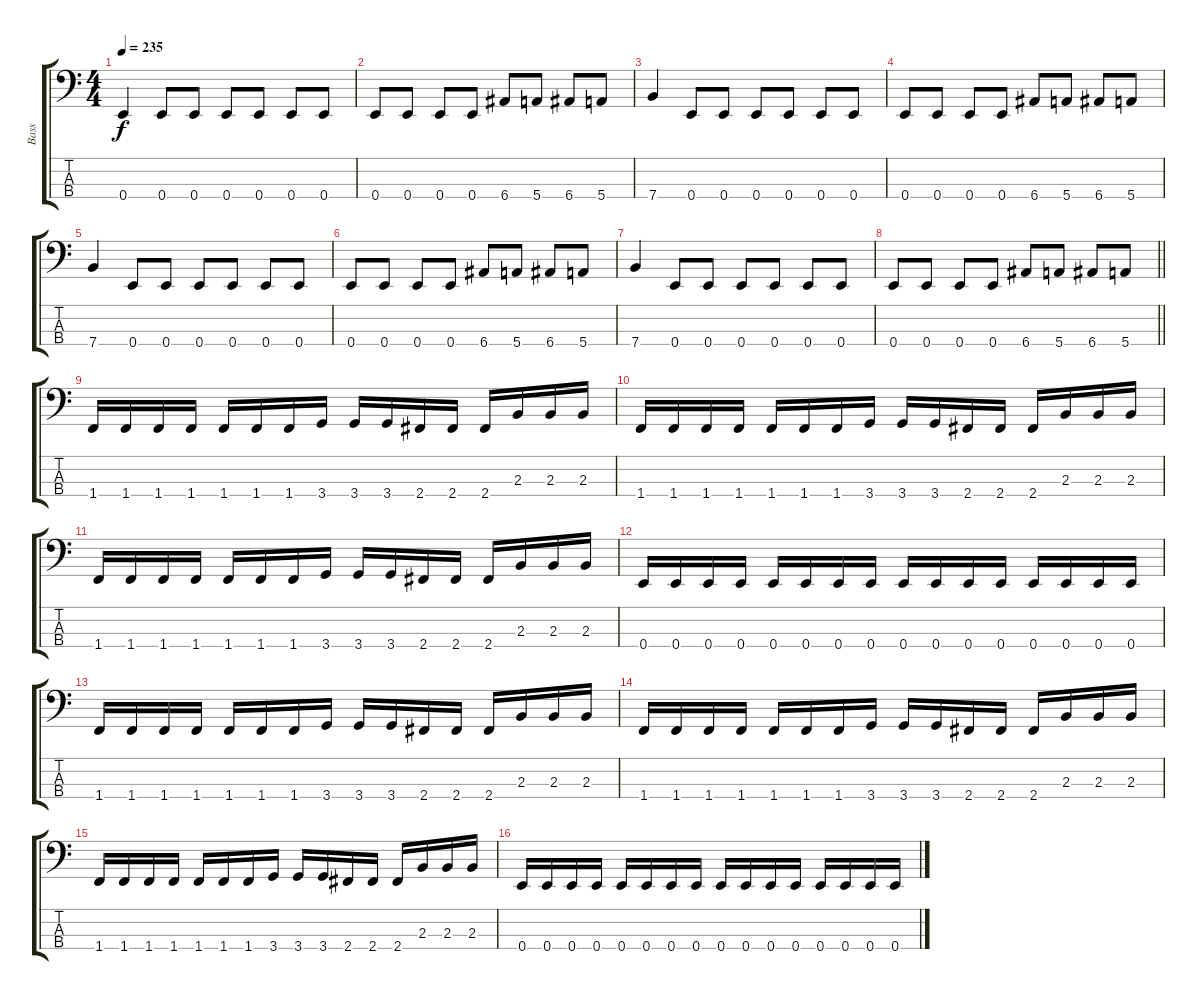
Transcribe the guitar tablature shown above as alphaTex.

\track ("Bass" "Bass") {instrument electricbasspick}
\staff {score tabs}
\tuning (G2 D2 A1 E1) {hide}
\ts (4 4)
\tempo 235
\clef f4
\ks c
0.4.4{dy f} 0.4.8 0.4.8 0.4.8 0.4.8 0.4.8 0.4.8 |
0.4.8 0.4.8 0.4.8 0.4.8 6.4.8 5.4.8 6.4.8 5.4.8 |
7.4.4 0.4.8 0.4.8 0.4.8 0.4.8 0.4.8 0.4.8 |
0.4.8 0.4.8 0.4.8 0.4.8 6.4.8 5.4.8 6.4.8 5.4.8 |
7.4.4 0.4.8 0.4.8 0.4.8 0.4.8 0.4.8 0.4.8 |
0.4.8 0.4.8 0.4.8 0.4.8 6.4.8 5.4.8 6.4.8 5.4.8 |
7.4.4 0.4.8 0.4.8 0.4.8 0.4.8 0.4.8 0.4.8 |
\barLineRight lightlight
0.4.8 0.4.8 0.4.8 0.4.8 6.4.8 5.4.8 6.4.8 5.4.8 |
1.4.16 1.4.16 1.4.16 1.4.16 1.4.16 1.4.16 1.4.16 3.4.16 3.4.16 3.4.16 2.4.16 2.4.16 2.4.16 2.3.16 2.3.16 2.3.16 |
1.4.16 1.4.16 1.4.16 1.4.16 1.4.16 1.4.16 1.4.16 3.4.16 3.4.16 3.4.16 2.4.16 2.4.16 2.4.16 2.3.16 2.3.16 2.3.16 |
1.4.16 1.4.16 1.4.16 1.4.16 1.4.16 1.4.16 1.4.16 3.4.16 3.4.16 3.4.16 2.4.16 2.4.16 2.4.16 2.3.16 2.3.16 2.3.16 |
0.4.16 0.4.16 0.4.16 0.4.16 0.4.16 0.4.16 0.4.16 0.4.16 0.4.16 0.4.16 0.4.16 0.4.16 0.4.16 0.4.16 0.4.16 0.4.16 |
1.4.16 1.4.16 1.4.16 1.4.16 1.4.16 1.4.16 1.4.16 3.4.16 3.4.16 3.4.16 2.4.16 2.4.16 2.4.16 2.3.16 2.3.16 2.3.16 |
1.4.16 1.4.16 1.4.16 1.4.16 1.4.16 1.4.16 1.4.16 3.4.16 3.4.16 3.4.16 2.4.16 2.4.16 2.4.16 2.3.16 2.3.16 2.3.16 |
1.4.16 1.4.16 1.4.16 1.4.16 1.4.16 1.4.16 1.4.16 3.4.16 3.4.16 3.4.16 2.4.16 2.4.16 2.4.16 2.3.16 2.3.16 2.3.16 |
0.4.16 0.4.16 0.4.16 0.4.16 0.4.16 0.4.16 0.4.16 0.4.16 0.4.16 0.4.16 0.4.16 0.4.16 0.4.16 0.4.16 0.4.16 0.4.16
